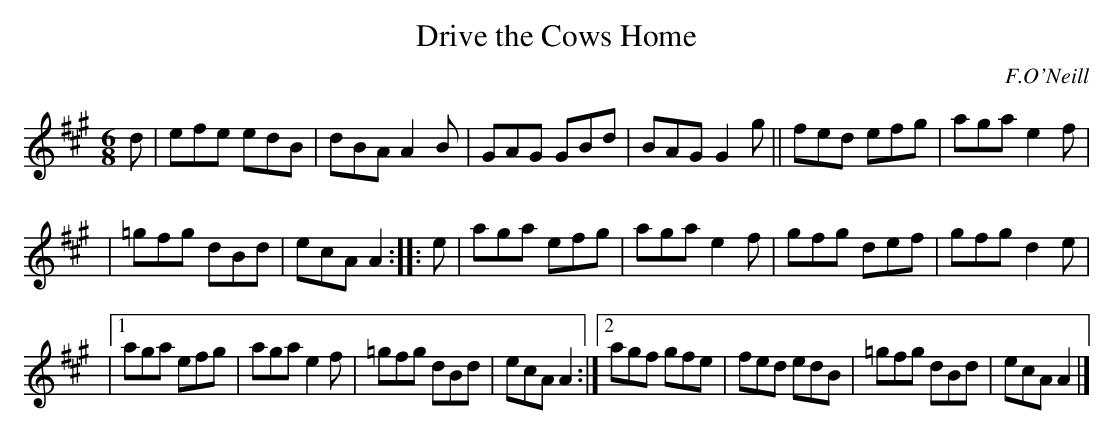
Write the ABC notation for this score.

X:1
T: Drive the Cows Home
O: F.O'Neill
M: 6/8
K: A
d \
| efe edB | dBA A2B | GAG GBd | BAG G2g || fed efg | aga e2f |
| =gfg dBd | ecA A2 :: e | aga efg | aga e2f | gfg def | gfg d2e |
|[1 aga efg | aga e2f | =gfg dBd | ecA A2 :|[2 agf gfe | fed edB | =gfg dBd | ecA A2 |]
